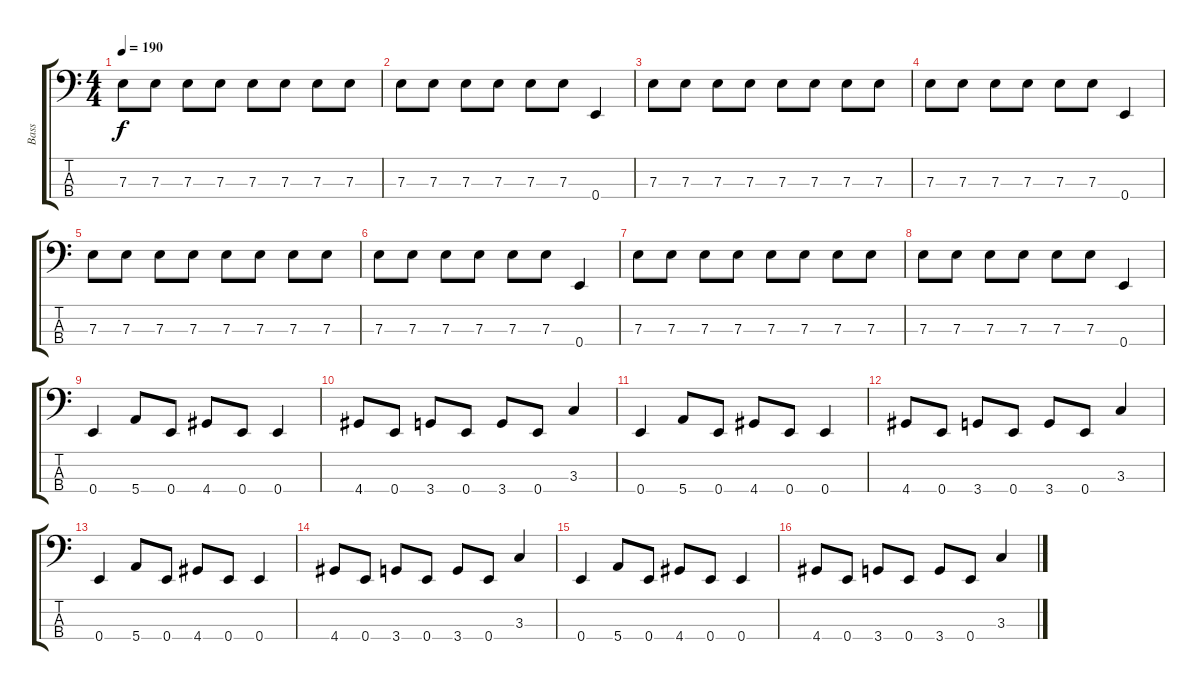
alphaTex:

\track ("Bass" "Bass") {instrument electricbasspick}
\staff {score tabs}
\tuning (G2 D2 A1 E1) {hide}
\ts (4 4)
\tempo 190
\clef f4
\ks c
7.3.8{dy f} 7.3.8 7.3.8 7.3.8 7.3.8 7.3.8 7.3.8 7.3.8 |
7.3.8 7.3.8 7.3.8 7.3.8 7.3.8 7.3.8 0.4.4 |
7.3.8 7.3.8 7.3.8 7.3.8 7.3.8 7.3.8 7.3.8 7.3.8 |
7.3.8 7.3.8 7.3.8 7.3.8 7.3.8 7.3.8 0.4.4 |
7.3.8 7.3.8 7.3.8 7.3.8 7.3.8 7.3.8 7.3.8 7.3.8 |
7.3.8 7.3.8 7.3.8 7.3.8 7.3.8 7.3.8 0.4.4 |
7.3.8 7.3.8 7.3.8 7.3.8 7.3.8 7.3.8 7.3.8 7.3.8 |
7.3.8 7.3.8 7.3.8 7.3.8 7.3.8 7.3.8 0.4.4 |
0.4.4 5.4.8 0.4.8 4.4.8 0.4.8 0.4.4 |
4.4.8 0.4.8 3.4.8 0.4.8 3.4.8 0.4.8 3.3.4 |
0.4.4 5.4.8 0.4.8 4.4.8 0.4.8 0.4.4 |
4.4.8 0.4.8 3.4.8 0.4.8 3.4.8 0.4.8 3.3.4 |
0.4.4 5.4.8 0.4.8 4.4.8 0.4.8 0.4.4 |
4.4.8 0.4.8 3.4.8 0.4.8 3.4.8 0.4.8 3.3.4 |
0.4.4 5.4.8 0.4.8 4.4.8 0.4.8 0.4.4 |
4.4.8 0.4.8 3.4.8 0.4.8 3.4.8 0.4.8 3.3.4
